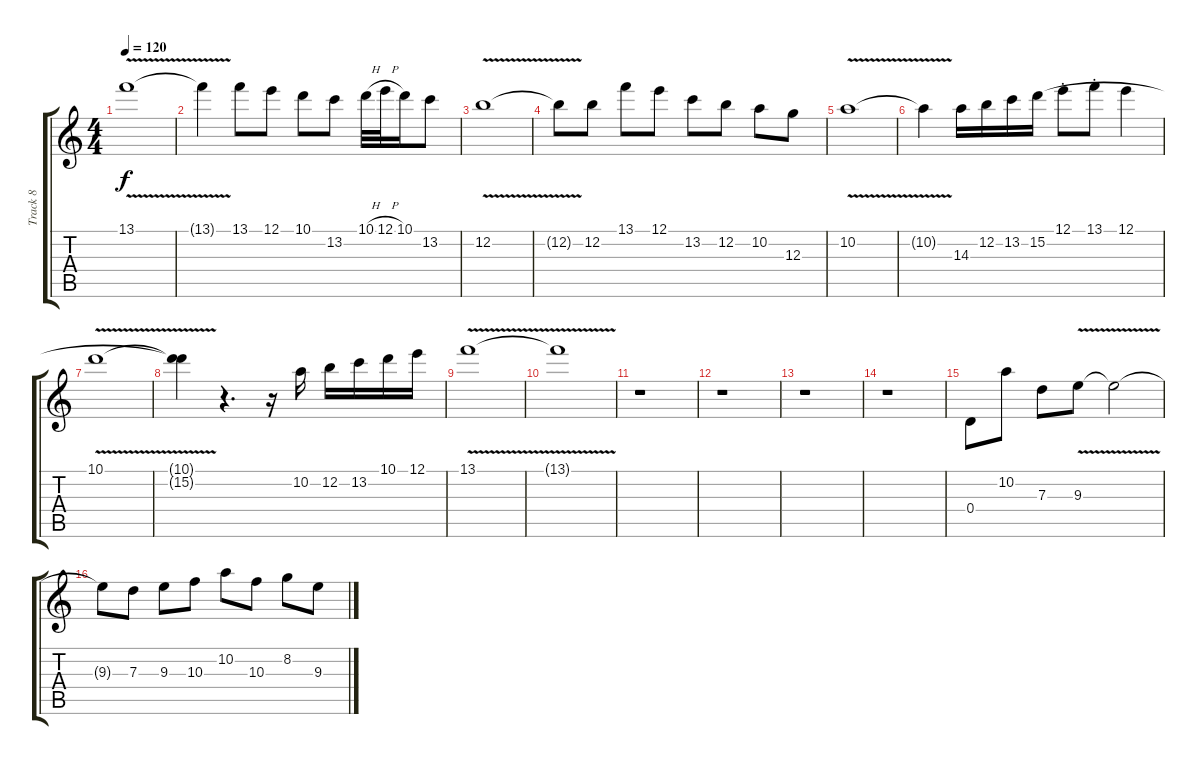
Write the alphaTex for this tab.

\track ("Track 8" "Track 8") {instrument overdrivenguitar}
\staff {score tabs}
\tuning (E4 B3 G3 D3 A2 D2) {hide}
\ts (4 4)
\tempo 120
\clef g2
\ks c
13.1{v}.1{dy f} |
13.1{t}.4 13.1.8 12.1.8 10.1.8 13.2.8 10.1{h}.32 12.1{h}.32 10.1.16 13.2.8 |
12.2{v}.1 |
12.2{t}.8 12.2.8 13.1.8 12.1.8 13.2.8 12.2.8 10.2.8 12.3.8 |
10.2{v}.1 |
10.2{t}.4 14.3.16 12.2.16 13.2.16 15.2.16 12.1{st}.8 13.1{st}.8 12.1.4 |
10.1{v}.1 |
(10.1{t} 15.2{t}).4 r.4{d} r.16 10.2.16 12.2.16 13.2.16 10.1.16 12.1.16 |
13.1{v}.1{volume 4} |
13.1{t}.1 |
r.1 |
r.1 |
r.1 |
r.1 |
0.4.8{volume 12} 10.2.8 7.3.8 9.3{v}.8 9.3{t}.2 |
9.3{t}.8 7.3.8 9.3.8 10.3.8 10.2.8 10.3.8 8.2.8 9.3.8
